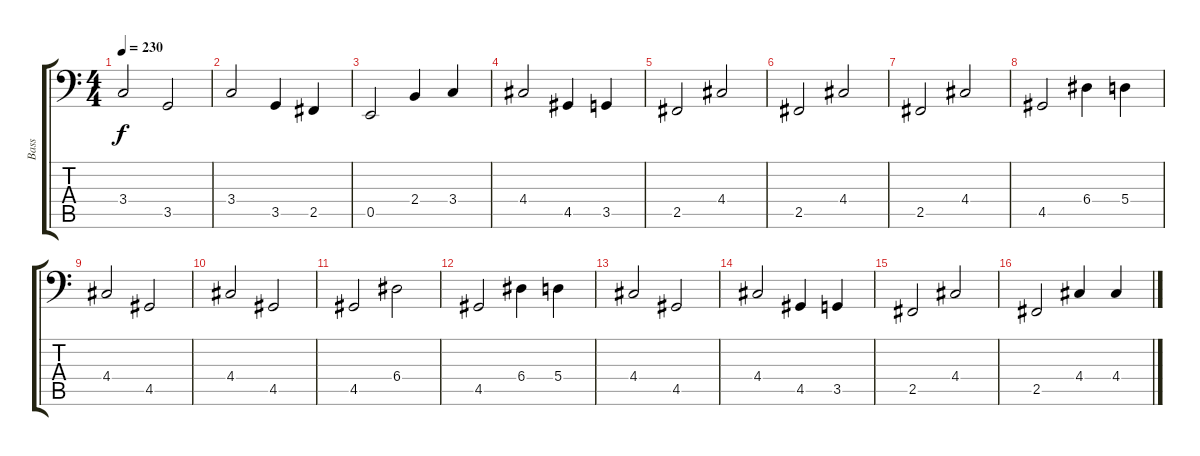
\track ("Bass" "Bass") {instrument electricbassfinger}
\staff {score tabs}
\tuning (C3 G2 D2 A1 E1 B0) {hide}
\ts (4 4)
\tempo 230
\clef f4
\ks c
3.4.2{dy f} 3.5.2 |
3.4.2 3.5.4 2.5.4 |
0.5.2 2.4.4 3.4.4 |
4.4.2 4.5.4 3.5.4 |
2.5.2 4.4.2 |
2.5.2 4.4.2 |
2.5.2 4.4.2 |
4.5.2 6.4.4 5.4.4 |
4.4.2 4.5.2 |
4.4.2 4.5.2 |
4.5.2 6.4.2 |
4.5.2 6.4.4 5.4.4 |
4.4.2 4.5.2 |
4.4.2 4.5.4 3.5.4 |
2.5.2 4.4.2 |
2.5.2 4.4.4 4.4.4
